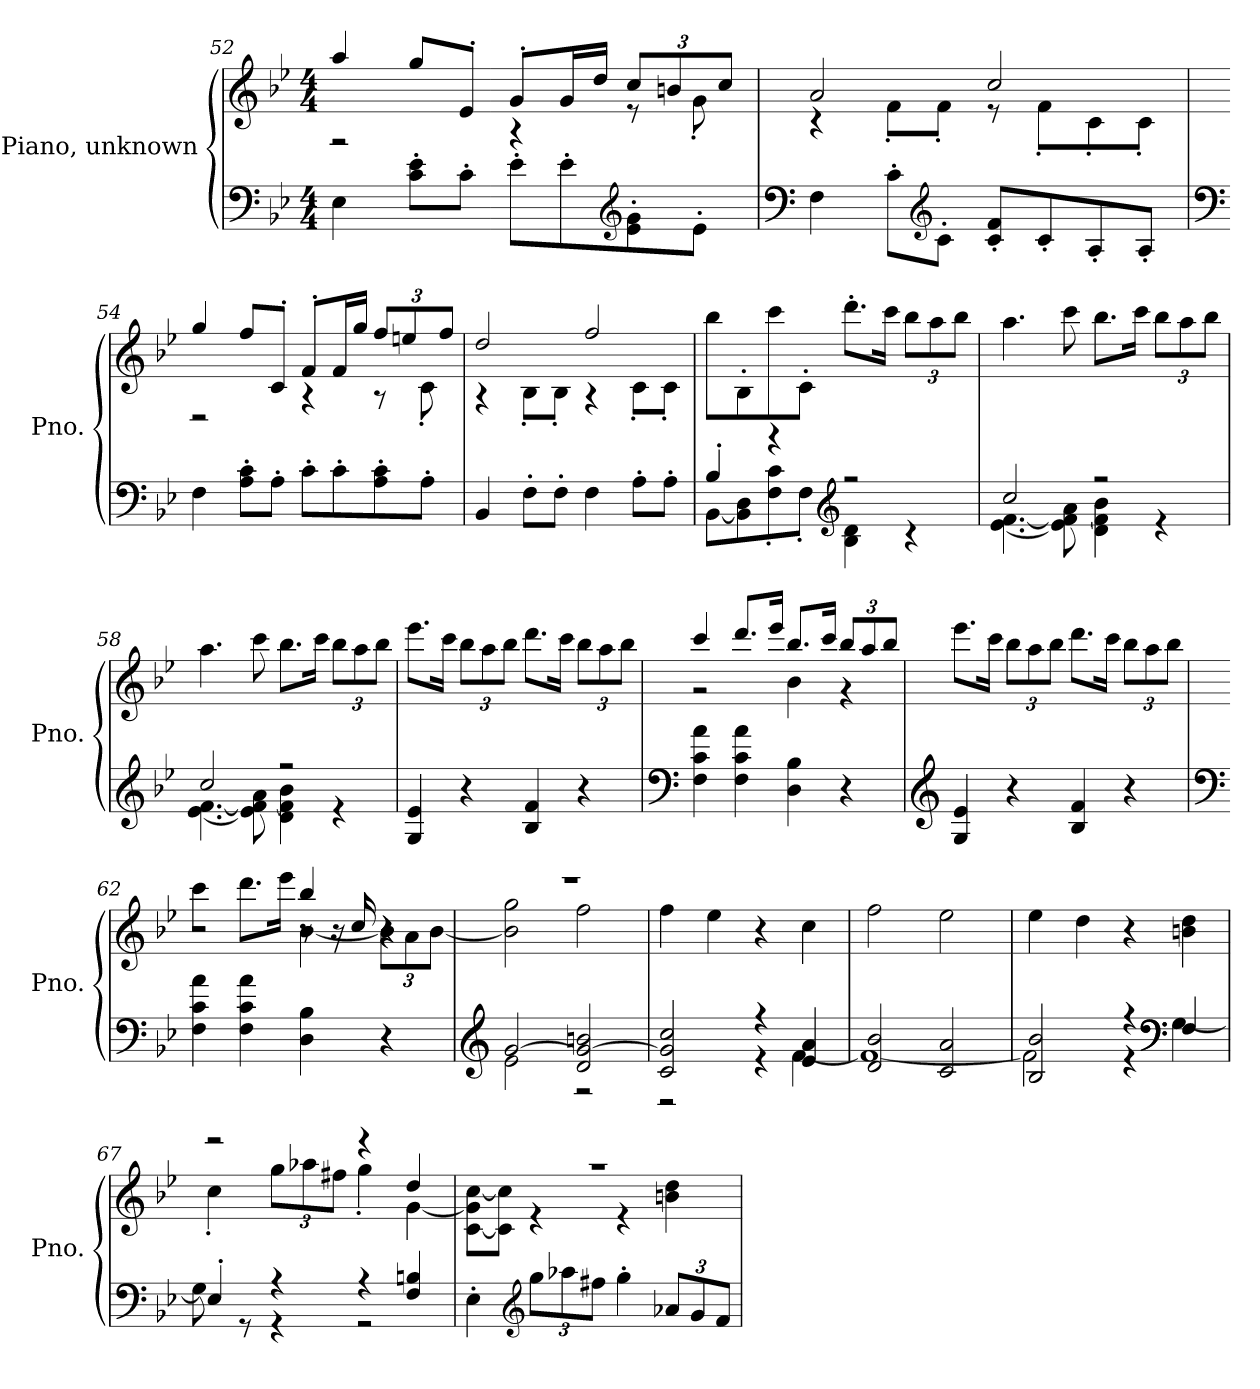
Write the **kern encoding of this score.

**kern	**kern
*part1	*part1
*staff2	*staff1
*I"Piano, unknown	*
*I'Pno.	*
!!LO:LB:g=z
*clefF4	*clefG2
*k[b-e-]	*k[b-e-]
*M4/4	*M4/4
=52	=52
*	*^
4E-\	4aa/	2r
8c\' 8e-\'L	8gg/L	.
8c'\J	8e-'/J	.
8e-'\L	8g'/L	4r
8e-'\	16g/L	.
.	16dd/JJ	.
*clefG2	*	*
*	*Xbrackettup	*
8e-\' 8g\'	12cc/L	8r
.	12bn/	.
8e-'\J	.	8g'\
.	12cc/J	.
=53	=53	=53
*clefF4	*	*
4F\	2a/	4r
8c'\L	.	8f'\L
*clefG2	*	*
8c'\J	.	8f'\J
8c/' 8f/'L	2cc/	8r
8c'/	.	8f'\L
8A'/	.	8c'\
8A'/J	.	8c'\J
=54	=54	=54
*clefF4	*	*
4F\	4gg/	2r
8A\' 8c\'L	8ff/L	.
8A'\J	8c'/J	.
8c'\L	8f'/L	4r
8c'\	16f/L	.
.	16gg/JJ	.
8A\' 8c\'	12ff/L	8r
.	12een/	.
8A'\J	.	8c'\
.	12ff/J	.
!!LO:LB:g=z	!!
=55	=55	=55
4BB-/	2dd/	4r
8F'\L	.	8B-'\L
8F'\J	.	8B-'\J
4F\	2ff/	4r
8A'\L	.	8c'\L
8A'\J	.	8c'\J
*	*v	*v
=56	=56
*^	*
4B-'/	[8BB-\L	8bb-\L
.	8BB-\] 8D\	8B-'\
4r	8F\' 8c\'	8ccc\
.	8F'\J	8c'\J
*clefG2	*	*
2r	4B-\ 4d\	8.ddd'\L
.	.	16ccc\Jk
.	4r	12bb-\L
.	.	12aa\
.	.	12bb-\J
=57	=57	=57
2cc/	[4.e-\ [4.f\	4.aa\
.	8e-\] 8f\_ 8a\	8ccc\
2r	4d\ 4f\] 4b-\	8.bb-\L
.	.	16ccc\Jk
.	4r	12bb-\L
.	.	12aa\
.	.	12bb-\J
=58	=58	=58
2cc/	[4.e-\ [4.f\	4.aa\
.	8e-\] 8f\_ 8a\	8ccc\
2r	4d\ 4f\] 4b-\	8.bb-\L
.	.	16ccc\Jk
.	4r	12bb-\L
.	.	12aa\
.	.	12bb-\J
*v	*v	*
!!LO:LB:g=z
=59	=59
4G/ 4e-/	8.eee-\L
.	16ccc\Jk
4r	12bb-\L
.	12aa\
.	12bb-\J
4B-/ 4f/	8.ddd\L
.	16ccc\Jk
4r	12bb-\L
.	12aa\
.	12bb-\J
=60	=60
*clefF4	*
*	*^
4F\ 4c\ 4a\	4ccc/	2r
4F\ 4c\ 4a\	8.ddd/L	.
.	16eee-/Jk	.
4D\ 4B-\	8.bb-/L	4b-\
.	16ccc/Jk	.
4r	12bb-/L	4r
.	12aa/	.
.	12bb-/J	.
*	*v	*v
=61	=61
*clefG2	*
4G/ 4e-/	8.eee-\L
.	16ccc\Jk
4r	12bb-\L
.	12aa\
.	12bb-\J
4B-/ 4f/	8.ddd\L
.	16ccc\Jk
4r	12bb-\L
.	12aa\
.	12bb-\J
!!LO:PB:g=z
=62	=62
*clefF4	*
*	*^
*	*	*^
4F\ 4c\ 4a\	2r	4ccc\	2r
4F\ 4c\ 4a\	.	8.ddd\L	.
.	.	16eee-\Jk	.
4D\ 4B-\	4bb-/	[4b-\	8r
.	.	.	16r
.	.	.	16cc/
4r	4r	12b-\L]	4r
.	.	12a\	.
.	.	[12b-\J	.
*	*v	*v	*v
=63	=63
*clefG2	*
*^	*^
[2g/	2e-\	1r	2b-\] 2gg\
2d/ 2g/_ 2bn/	2r	.	2ff\
*	*	*v	*v
=64	=64	=64
2c/ 2g/] 2cc/	2r	4ff\
.	.	4ee-\
4r	4r	4r
4e-/ 4a/	[4f\	4cc\
=65	=65	=65
2d/ 2b-/	1f_	2ff\
2c/ 2a/	.	2ee-\
=66	=66	=66
2B-/ 2b-/	2f\]	4ee-\
.	.	4dd\
4r	4r	4r
*clefF4	*	*
4F/	[4G\	4bn\ 4dd\
!!LO:LB:g=z
=67	=67	=67
*	*	*^
4E-'/	8G\]	2r	4cc'\
.	8r	.	.
4r	4r	.	12gg\L
.	.	.	12aa-X\
.	.	.	12ff#X\J
4r	2r	4r	4gg'\
4F/ 4Bn/	.	4dd/	[4g\
*v	*v	*	*
=68	=68	=68
4E-'\	1r	[8c\ 8g\] [8cc\L
.	.	8c\] 8cc\]J
*clefG2	*	*
*Xbrackettup	*	*
12gg\L	.	4r
12aa-X\	.	.
12ff#X\J	.	.
4gg'\	.	4r
12a-X/L	.	4bn\ 4dd\
12g/	.	.
12f/J	.	.
*	*v	*v
=	=
*-	*-
